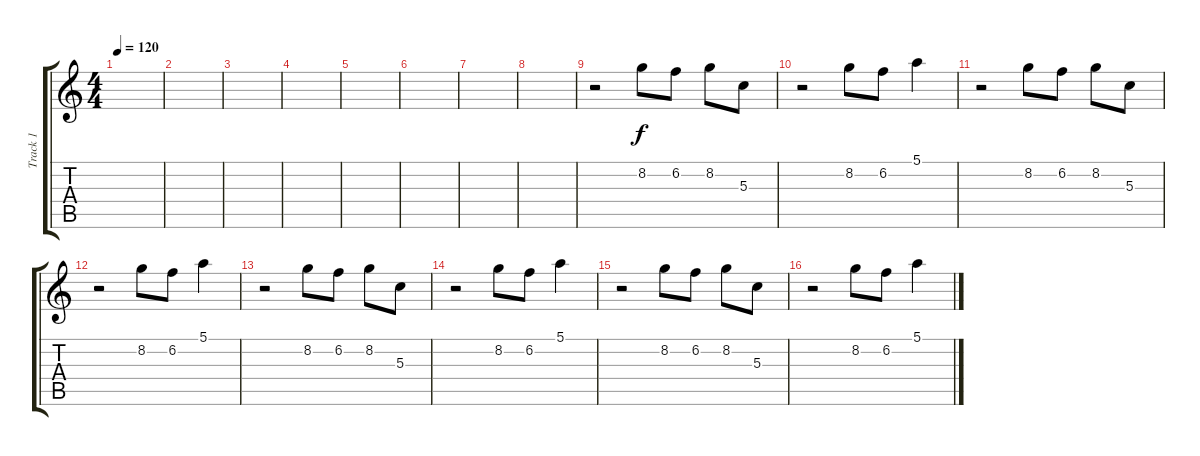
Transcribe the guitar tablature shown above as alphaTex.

\track ("Track 1" "Track 1") {instrument distortionguitar}
\staff {score tabs}
\tuning (E4 B3 G3 D3 A2 E2) {hide}
\ts (4 4)
\tempo 120
\clef g2
\ks c
|
|
|
|
|
|
|
|
r.2 8.2.8 6.2.8 8.2.8 5.3.8 |
r.2 8.2.8 6.2.8 5.1.4 |
r.2 8.2.8 6.2.8 8.2.8 5.3.8 |
r.2 8.2.8 6.2.8 5.1.4 |
r.2 8.2.8 6.2.8 8.2.8 5.3.8 |
r.2 8.2.8 6.2.8 5.1.4 |
r.2 8.2.8 6.2.8 8.2.8 5.3.8 |
r.2 8.2.8 6.2.8 5.1.4
